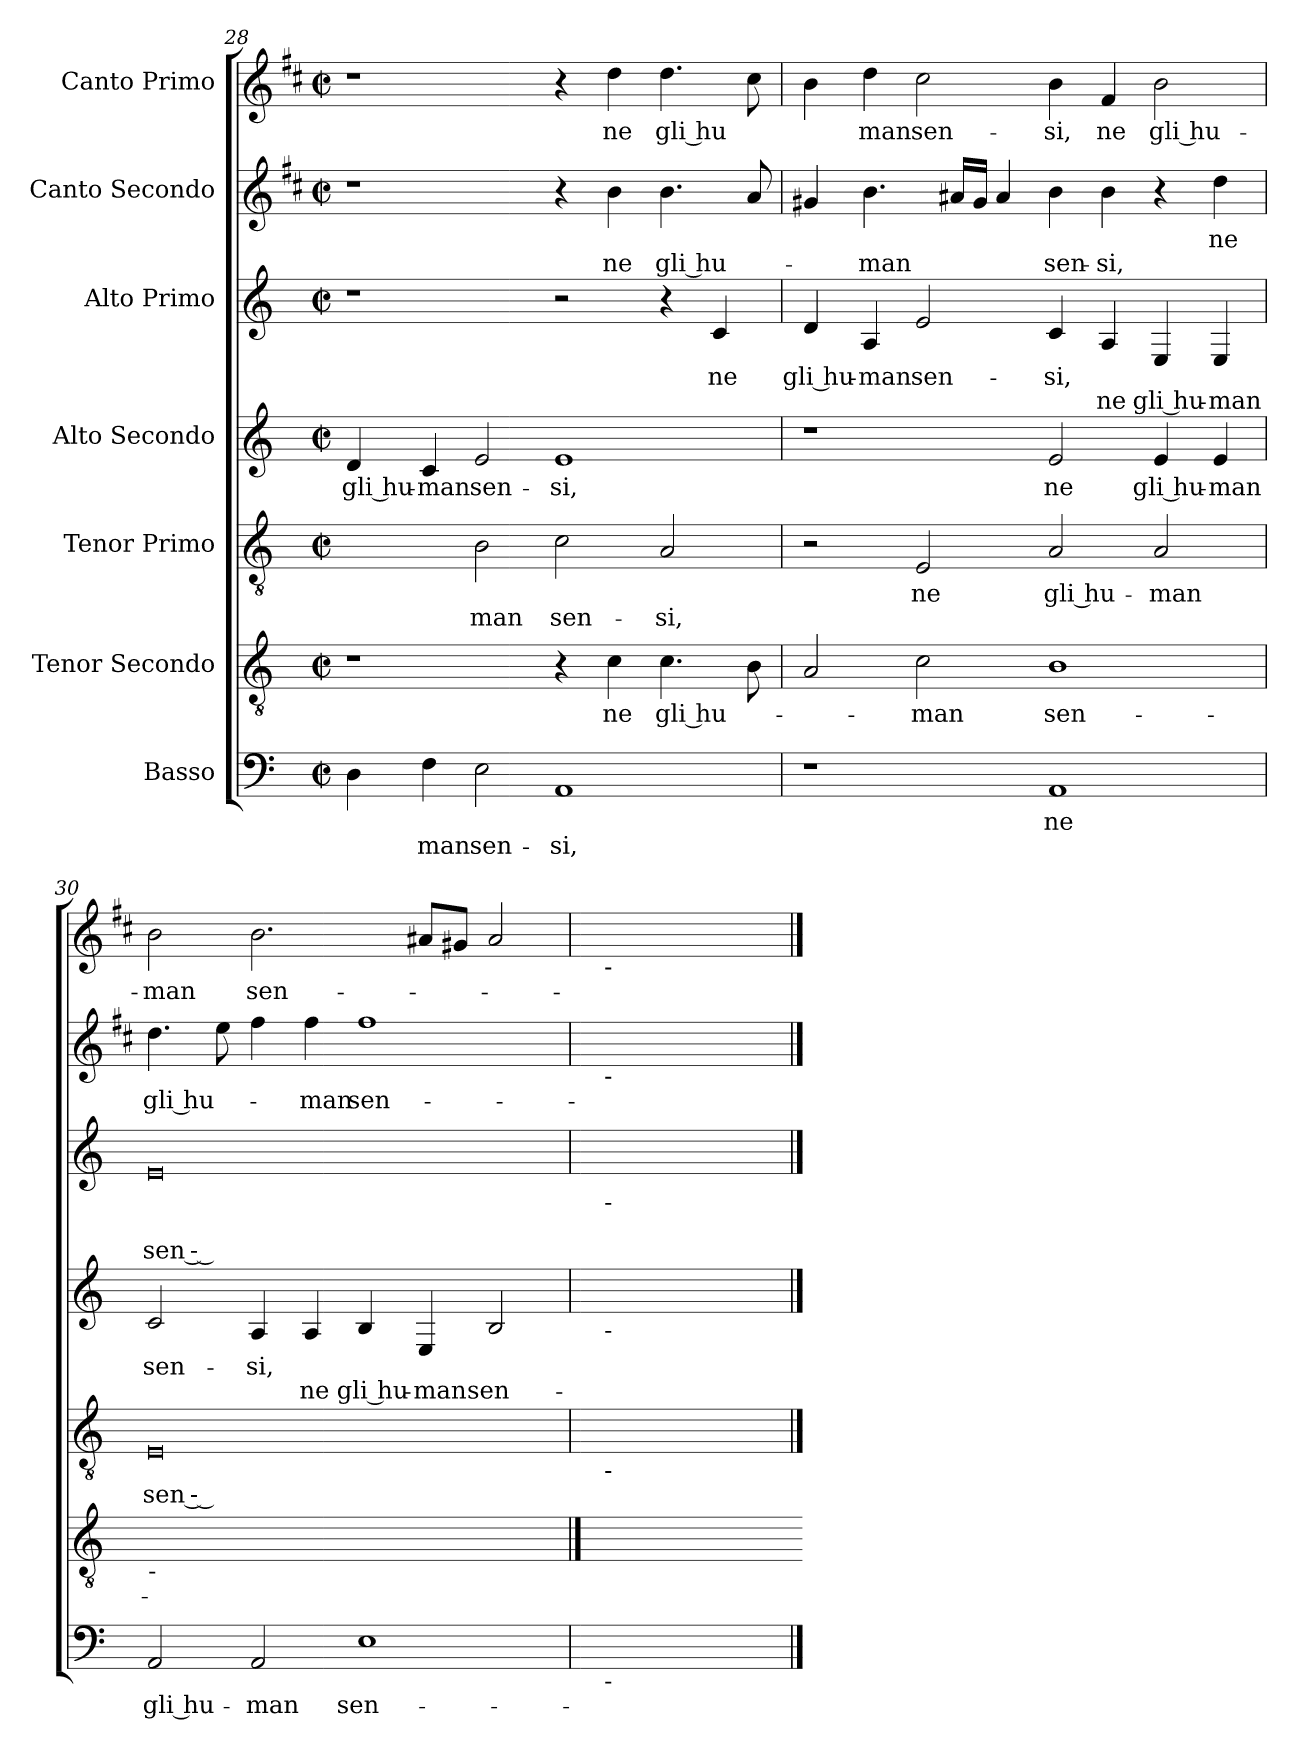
**kern	**text	**text	**kern	**text	**kern	**text	**text	**kern	**text	**text	**kern	**text	**text	**kern	**text	**text	**kern	**text
*part7	*part7	*part7	*part6	*part6	*part5	*part5	*part5	*part4	*part4	*part4	*part3	*part3	*part3	*part2	*part2	*part2	*part1	*part1
*staff7	*staff7	*staff7	*staff6	*staff6	*staff5	*staff5	*staff5	*staff4	*staff4	*staff4	*staff3	*staff3	*staff3	*staff2	*staff2	*staff2	*staff1	*staff1
*I"Basso	*	*	*I"Tenor Secondo	*	*I"Tenor Primo	*	*	*I"Alto Secondo	*	*	*I"Alto Primo	*	*	*I"Canto Secondo	*	*	*I"Canto Primo	*
!!LO:LB:g=z
*clefF4	*	*	*clefGv2	*	*clefGv2	*	*	*clefG2	*	*	*clefG2	*	*	*clefG2	*	*	*clefG2	*
*	*	*	*	*	*	*	*	*	*	*	*	*	*	*ITrd1c2	*	*	*ITrd1c2	*
*k[]	*	*	*k[]	*	*k[]	*	*	*k[]	*	*	*k[]	*	*	*k[]	*	*	*k[]	*
*C:	*	*	*C:	*	*C:	*	*	*C:	*	*	*C:	*	*	*C:	*	*	*C:	*
*M4/2	*	*	*M4/2	*	*M4/2	*	*	*M4/2	*	*	*M4/2	*	*	*M4/2	*	*	*M4/2	*
*met(c|)	*	*	*met(c|)	*	*met(c|)	*	*	*met(c|)	*	*	*met(c|)	*	*	*met(c|)	*	*	*met(c|)	*
=28	=28	=28	=28	=28	=28	=28	=28	=28	=28	=28	=28	=28	=28	=28	=28	=28	=28	=28
!	!	!	!	!	!	!	!	!	!LO:LY:b	!	!	!	!	!	!	!	!	!
4D	.	.	1r	.	2Ayy]	.	.	4d	gli hu-	.	1r	.	.	1r	.	.	1r	.
!	!	!LO:LY:b	!	!	!	!	!	!	!LO:LY:b	!	!	!	!	!	!	!	!	!
4F	.	-man	.	.	.	.	.	4c	-man	.	.	.	.	.	.	.	.	.
!	!	!LO:LY:b	!	!	!	!	!LO:LY:b	!	!LO:LY:b	!	!	!	!	!	!	!	!	!
2E	.	sen-	.	.	2B	.	-man	2e	sen-	.	.	.	.	.	.	.	.	.
!	!	!LO:LY:b	!	!	!	!	!LO:LY:b	!	!LO:LY:b	!	!	!	!	!	!	!	!	!
1AA	.	-si,	4r	.	2c	.	sen-	1e	-si,	.	2r	.	.	4r	.	.	4r	.
!	!	!	!	!LO:LY:b	!	!	!	!	!	!	!	!	!	!	!	!LO:LY:b	!	!LO:LY:b
.	.	.	4c	ne	.	.	.	.	.	.	.	.	.	4a	.	ne	4cc	ne
!	!	!	!	!LO:LY:b	!	!	!LO:LY:b	!	!	!	!	!	!	!	!	!LO:LY:b	!	!LO:LY:b
.	.	.	4.c	gli hu-	2A	.	-si,	.	.	.	4r	.	.	4.a	.	gli hu-	4.cc	gli hu
!	!	!	!	!	!	!	!	!	!	!	!	!LO:LY:b	!	!	!	!	!	!
.	.	.	.	.	.	.	.	.	.	.	4c	ne	.	.	.	.	.	.
.	.	.	8B	.	.	.	.	.	.	.	.	.	.	8g	.	.	8b	.
=29	=29	=29	=29	=29	=29	=29	=29	=29	=29	=29	=29	=29	=29	=29	=29	=29	=29	=29
!	!	!	!	!	!	!	!	!	!	!	!	!LO:LY:b	!	!	!	!	!	!
1r	.	.	2A	.	2r	.	.	1r	.	.	4d	gli hu-	.	4f#X	.	.	4a	.
!	!	!	!	!	!	!	!	!	!	!	!	!LO:LY:b	!	!	!	!LO:LY:b	!	!LO:LY:b
.	.	.	.	.	.	.	.	.	.	.	4A	-man	.	4.a	.	-man	4cc	man
!	!	!	!	!LO:LY:b	!	!LO:LY:b	!	!	!	!	!	!LO:LY:b	!	!	!	!	!	!LO:LY:b
.	.	.	2c	-man	2E	ne	.	.	.	.	2e	sen-	.	.	.	.	2b	sen-
.	.	.	.	.	.	.	.	.	.	.	.	.	.	16g#LL	.	.	.	.
.	.	.	.	.	.	.	.	.	.	.	.	.	.	16f#JJ	.	.	.	.
.	.	.	.	.	.	.	.	.	.	.	.	.	.	4g#	.	.	.	.
!	!LO:LY:b	!	!	!LO:LY:b	!	!LO:LY:b	!	!	!LO:LY:b	!	!	!LO:LY:b	!	!	!	!LO:LY:b	!	!LO:LY:b
1AA	ne	.	1B	sen-	2A	gli hu-	.	2e	ne	.	4c	-si,	.	4a	.	sen-	4a	-si,
!	!	!	!	!	!	!	!	!	!	!	!	!	!LO:LY:b	!	!	!LO:LY:b	!	!LO:LY:b
.	.	.	.	.	.	.	.	.	.	.	4A	.	ne	4a	.	-si,	4e	ne
!	!	!	!	!	!	!LO:LY:b	!	!	!LO:LY:b	!	!	!	!LO:LY:b	!	!	!	!	!LO:LY:b
.	.	.	.	.	2A	-man	.	4e	gli hu-	.	4E	.	gli hu-	4r	.	.	2a	gli hu-
!	!	!	!	!	!	!	!	!	!LO:LY:b	!	!	!	!LO:LY:b	!	!LO:LY:b	!	!	!
.	.	.	.	.	.	.	.	4e	-man	.	4E	.	-man	4cc	ne	.	.	.
=30	=30	=30	=30	=30	=30	=30	=30	=30	=30	=30	=30	=30	=30	=30	=30	=30	=30	=30
!	!	!	!LO:TX:b:t=-	!	!	!	!	!	!	!	!	!	!	!	!	!	!	!
!	!LO:LY:b	!	!	!LO:LY:b	!	!LO:LY:b	!	!	!LO:LY:b	!	!	!	!LO:LY:b	!	!LO:LY:b	!	!	!LO:LY:b
2AA	gli hu-	.	0Ayy	-si.	0E	sen - - -	.	2c	sen-	.	0e	.	sen - - -	4.cc	gli hu-	.	2a	-man
.	.	.	.	.	.	.	.	.	.	.	.	.	.	8dd	.	.	.	.
!	!LO:LY:b	!	!	!	!	!	!	!	!LO:LY:b	!	!	!	!	!	!	!	!	!LO:LY:b
2AA	-man	.	.	.	.	.	.	4A	-si,	.	.	.	.	4ee	.	.	2.a	sen-
!	!	!	!	!	!	!	!	!	!	!LO:LY:b	!	!	!	!	!LO:LY:b	!	!	!
.	.	.	.	.	.	.	.	4A	.	ne	.	.	.	4ee	-man	.	.	.
!	!LO:LY:b	!	!	!	!	!	!	!	!	!LO:LY:b	!	!	!	!	!LO:LY:b	!	!	!
1E	sen-	.	.	.	.	.	.	4B	.	gli hu-	.	.	.	1ee	sen-	.	.	.
!	!	!	!	!	!	!	!	!	!	!LO:LY:b	!	!	!	!	!	!	!	!
.	.	.	.	.	.	.	.	4E	.	-man	.	.	.	.	.	.	8g#L	.
.	.	.	.	.	.	.	.	.	.	.	.	.	.	.	.	.	8f#J	.
!	!	!	!	!	!	!	!	!	!	!LO:LY:b	!	!	!	!	!	!	!	!
.	.	.	.	.	.	.	.	2B	.	sen-	.	.	.	.	.	.	2g#	.
=31	=31	=31	==31	=31	=31	=31	=31	=31	=31	=31	=31	=31	=31	=31	=31	=31	=31	=31
!	!	!	!	!	!	!	!	!	!	!	!	!	!	!	!	!	!LO:TX:b:t=-	!
!	!	!	!	!	!	!	!	!	!	!	!	!	!	!LO:TX:b:t=-	!	!	!	!
!	!	!	!	!	!	!	!	!	!	!	!LO:TX:b:t=-	!	!	!	!	!	!	!
!	!	!	!	!	!	!	!	!LO:TX:b:t=-	!	!	!	!	!	!	!	!	!	!
!	!	!	!	!	!LO:TX:b:t=-	!	!	!	!	!	!	!	!	!	!	!	!	!
!LO:TX:b:t=-	!	!	!	!	!	!	!	!	!	!	!	!	!	!	!	!	!	!
!	!LO:LY:b	!	!	!	!	!LO:LY:b	!	!	!	!LO:LY:b	!	!	!LO:LY:b	!	!LO:LY:b	!	!	!LO:LY:b
0AAyy	-si.	.	0ryy	.	0Eyy	si,	.	0eyy	.	-si.	0c#Xyy	.	si.	0eeyy	-si.	.	0ayy	-si.
==	==	==	=	==	==	==	==	==	==	==	==	==	==	==	==	==	==	==
*-	*-	*-	*-	*-	*-	*-	*-	*-	*-	*-	*-	*-	*-	*-	*-	*-	*-	*-
